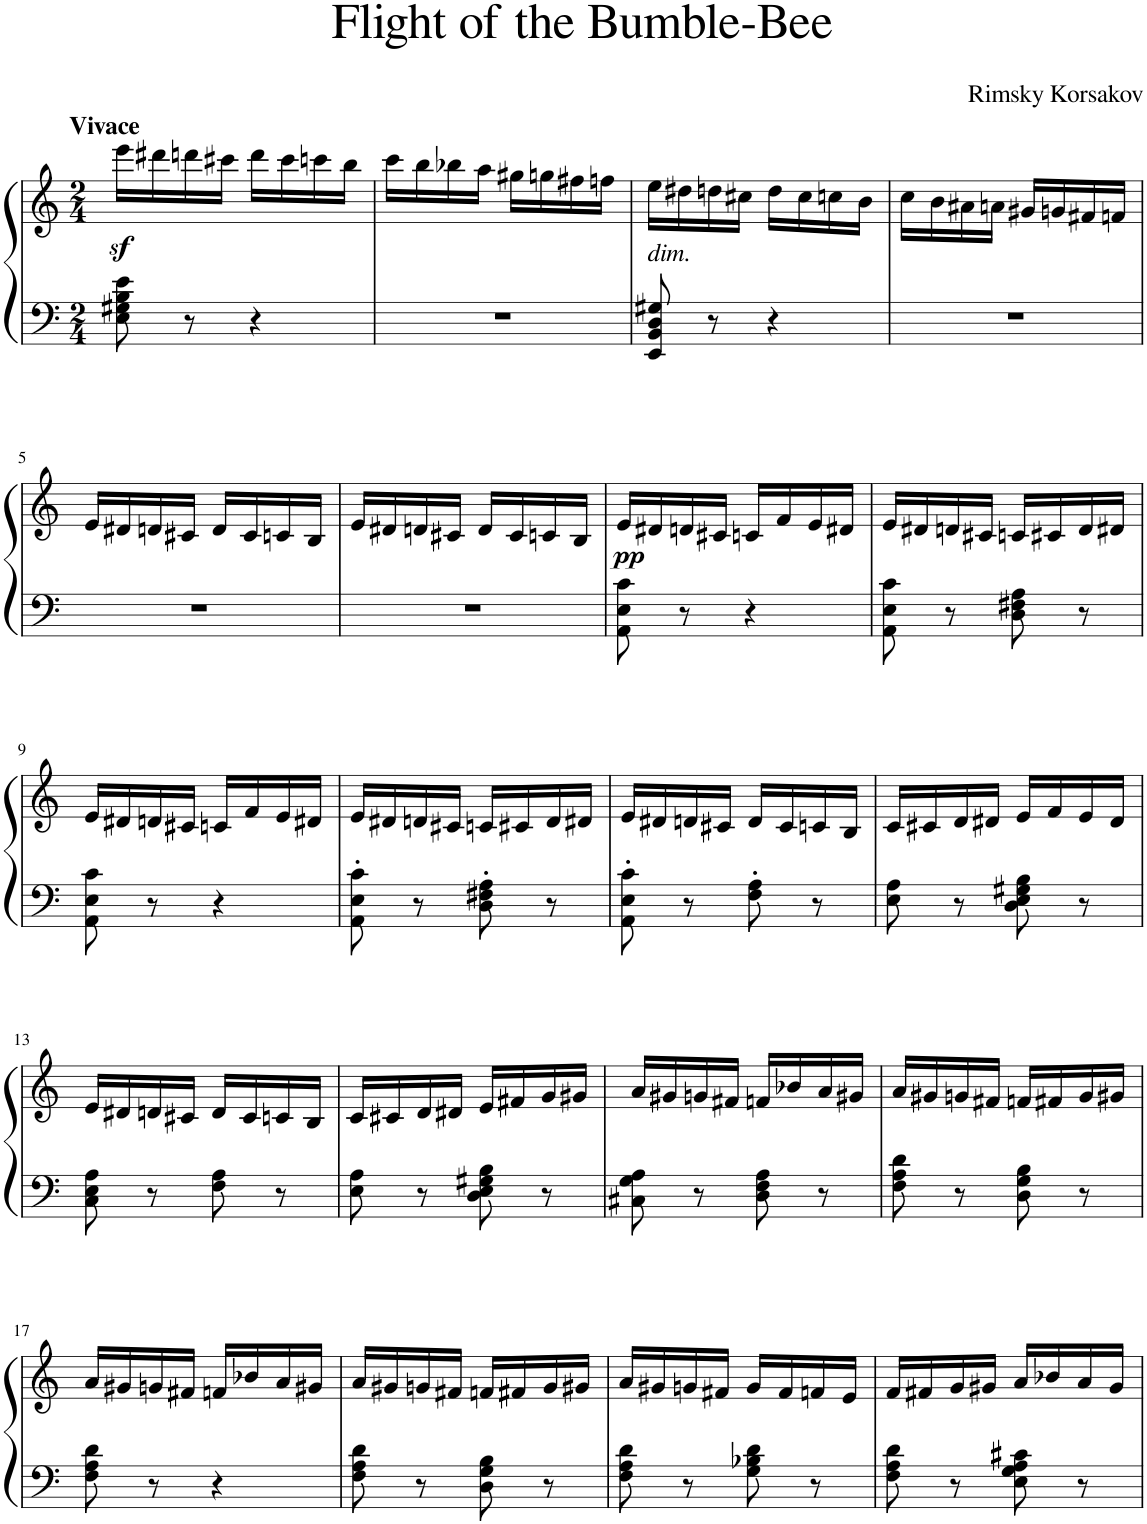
**kern	**kern	**dynam
*part1	*part1	*part1
*staff2	*staff1	*staff1/2
*I"Piano	*	*
*I'Pno.	*	*
*clefF4	*clefG2	*
*k[]	*k[]	*
*M2/4	*M2/4	*
=1	=1	=1
!	!LO:TX:a:B:t=Vivace	!
8E\ 8G#X\ 8B\ 8e\	16eeez<\LL	.
.	16ddd#X\	.
8r	16dddn\	.
.	16ccc#X\JJ	.
4r	16ddd\LL	.
.	16ccc#\	.
.	16cccn\	.
.	16bb\JJ	.
=2	=2	=2
2r	16ccc\LL	.
.	16bb\	.
.	16bb-X\	.
.	16aa\JJ	.
.	16gg#X\LL	.
.	16ggn\	.
.	16ff#X\	.
.	16ffn\JJ	.
=3	=3	=3
!	!LO:TX:b:i:t=dim.	!
8EE/ 8BB/ 8D/ 8G#X/	16ee\LL	.
.	16dd#X\	.
8r	16ddn\	.
.	16cc#X\JJ	.
4r	16dd\LL	.
.	16cc#\	.
.	16ccn\	.
.	16b\JJ	.
=4	=4	=4
2r	16cc\LL	.
.	16b\	.
.	16a#X\	.
.	16an\JJ	.
.	16g#X/LL	.
.	16gn/	.
.	16f#X/	.
.	16fn/JJ	.
!!LO:LB:g=z
=5	=5	=5
2r	16e/LL	.
.	16d#X/	.
.	16dn/	.
.	16c#X/JJ	.
.	16d/LL	.
.	16c#/	.
.	16cn/	.
.	16B/JJ	.
=6	=6	=6
2r	16e/LL	.
.	16d#X/	.
.	16dn/	.
.	16c#X/JJ	.
.	16d/LL	.
.	16c#/	.
.	16cn/	.
.	16B/JJ	.
=7	=7	=7
!	!	!LO:DY:b
8AA\ 8E\ 8c\	16e/LL	pp
.	16d#X/	.
8r	16dn/	.
.	16c#X/JJ	.
4r	16cn/LL	.
.	16f/	.
.	16e/	.
.	16d#X/JJ	.
=8	=8	=8
8AA\ 8E\ 8c\	16e/LL	.
.	16d#X/	.
8r	16dn/	.
.	16c#X/JJ	.
8D\ 8F#X\ 8A\	16cn/LL	.
.	16c#X/	.
8r	16d/	.
.	16d#X/JJ	.
!!LO:LB:g=z
=9	=9	=9
8AA\ 8E\ 8c\	16e/LL	.
.	16d#X/	.
8r	16dn/	.
.	16c#X/JJ	.
4r	16cn/LL	.
.	16f/	.
.	16e/	.
.	16d#X/JJ	.
=10	=10	=10
8AA\' 8E\' 8c\'	16e/LL	.
.	16d#X/	.
8r	16dn/	.
.	16c#X/JJ	.
8D\' 8F#X\' 8A\'	16cn/LL	.
.	16c#X/	.
8r	16d/	.
.	16d#X/JJ	.
=11	=11	=11
8AA\' 8E\' 8c\'	16e/LL	.
.	16d#X/	.
8r	16dn/	.
.	16c#X/JJ	.
8F\' 8A\'	16d/LL	.
.	16c#/	.
8r	16cn/	.
.	16B/JJ	.
=12	=12	=12
8E\' 8A\'	16c/LL	.
.	16c#X/	.
8r	16d/	.
.	16d#X/JJ	.
8D\' 8E\' 8G#X\' 8B\'	16e/LL	.
.	16f/	.
8r	16e/	.
.	16d#/JJ	.
!!LO:LB:g=z
=13	=13	=13
8C\' 8E\' 8A\'	16e/LL	.
.	16d#X/	.
8r	16dn/	.
.	16c#X/JJ	.
8F\' 8A\'	16d/LL	.
.	16c#/	.
8r	16cn/	.
.	16B/JJ	.
=14	=14	=14
8E\' 8A\'	16c/LL	.
.	16c#X/	.
8r	16d/	.
.	16d#X/JJ	.
8D\' 8E\' 8G#X\' 8B\'	16e/LL	.
.	16f#X/	.
8r	16g/	.
.	16g#X/JJ	.
=15	=15	=15
8C#X\' 8G\' 8A\'	16a/LL	.
.	16g#X/	.
8r	16gn/	.
.	16f#X/JJ	.
8D\' 8F\' 8A\'	16fn/LL	.
.	16b-X/	.
8r	16a/	.
.	16g#X/JJ	.
=16	=16	=16
8F\' 8A\' 8d\'	16a/LL	.
.	16g#X/	.
8r	16gn/	.
.	16f#X/JJ	.
8D\' 8G\' 8B\'	16fn/LL	.
.	16f#X/	.
8r	16g/	.
.	16g#X/JJ	.
!!LO:LB:g=z
=17	=17	=17
8F\ 8A\ 8d\	16a/LL	.
.	16g#X/	.
8r	16gn/	.
.	16f#X/JJ	.
4r	16fn/LL	.
.	16b-X/	.
.	16a/	.
.	16g#X/JJ	.
=18	=18	=18
8F\' 8A\' 8d\'	16a/LL	.
.	16g#X/	.
8r	16gn/	.
.	16f#X/JJ	.
8D\' 8G\' 8B\'	16fn/LL	.
.	16f#X/	.
8r	16g/	.
.	16g#X/JJ	.
=19	=19	=19
8F\' 8A\' 8d\'	16a/LL	.
.	16g#X/	.
8r	16gn/	.
.	16f#X/JJ	.
8G\' 8B-X\' 8d\'	16g/LL	.
.	16f#/	.
8r	16fn/	.
.	16e/JJ	.
=20	=20	=20
8F\' 8A\' 8d\'	16f/LL	.
.	16f#X/	.
8r	16g/	.
.	16g#X/JJ	.
8E\' 8G\' 8A\' 8c#X\'	16a/LL	.
.	16b-X/	.
8r	16a/	.
.	16g#/JJ	.
=	=	=
*-	*-	*-
